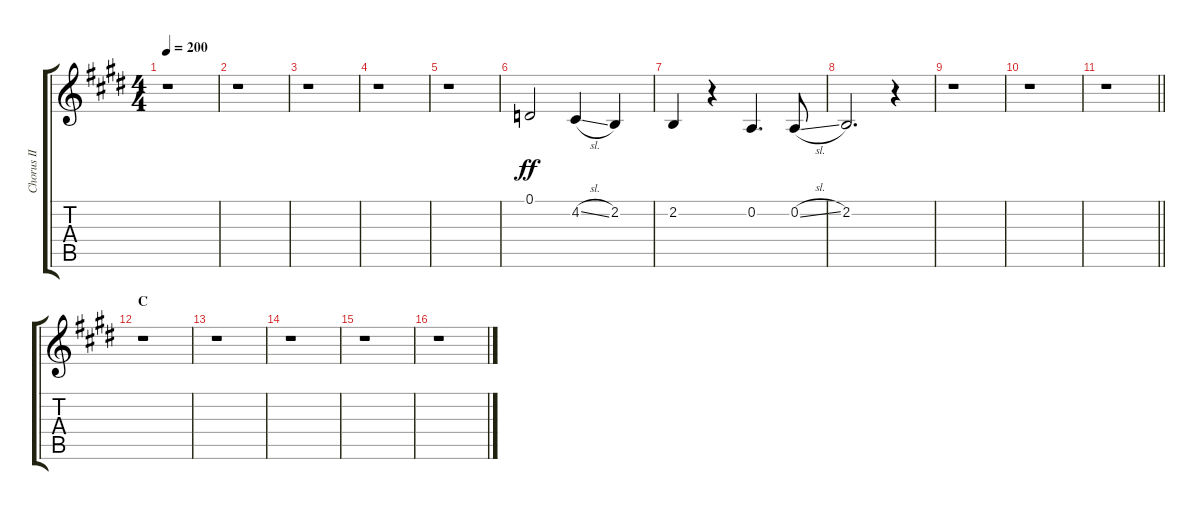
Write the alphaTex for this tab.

\track ("Chorus II" "Chorus II") {instrument voiceoohs}
\staff {score tabs}
\tuning (D4 A3 F3 C3 G2 D2) {hide}
\ts (4 4)
\tempo 200
\clef g2
\ks e
r.1{dy ff} |
r.1 |
r.1 |
r.1 |
r.1 |
0.1.2 4.2{sl}.4 2.2.4 |
2.2.4 r.4 0.2.4{d} 0.2{sl}.8 |
2.2.2{d} r.4 |
r.1 |
r.1 |
\barLineRight lightlight
r.1 |
\section ("" "C")
r.1 |
r.1 |
r.1 |
r.1 |
r.1
